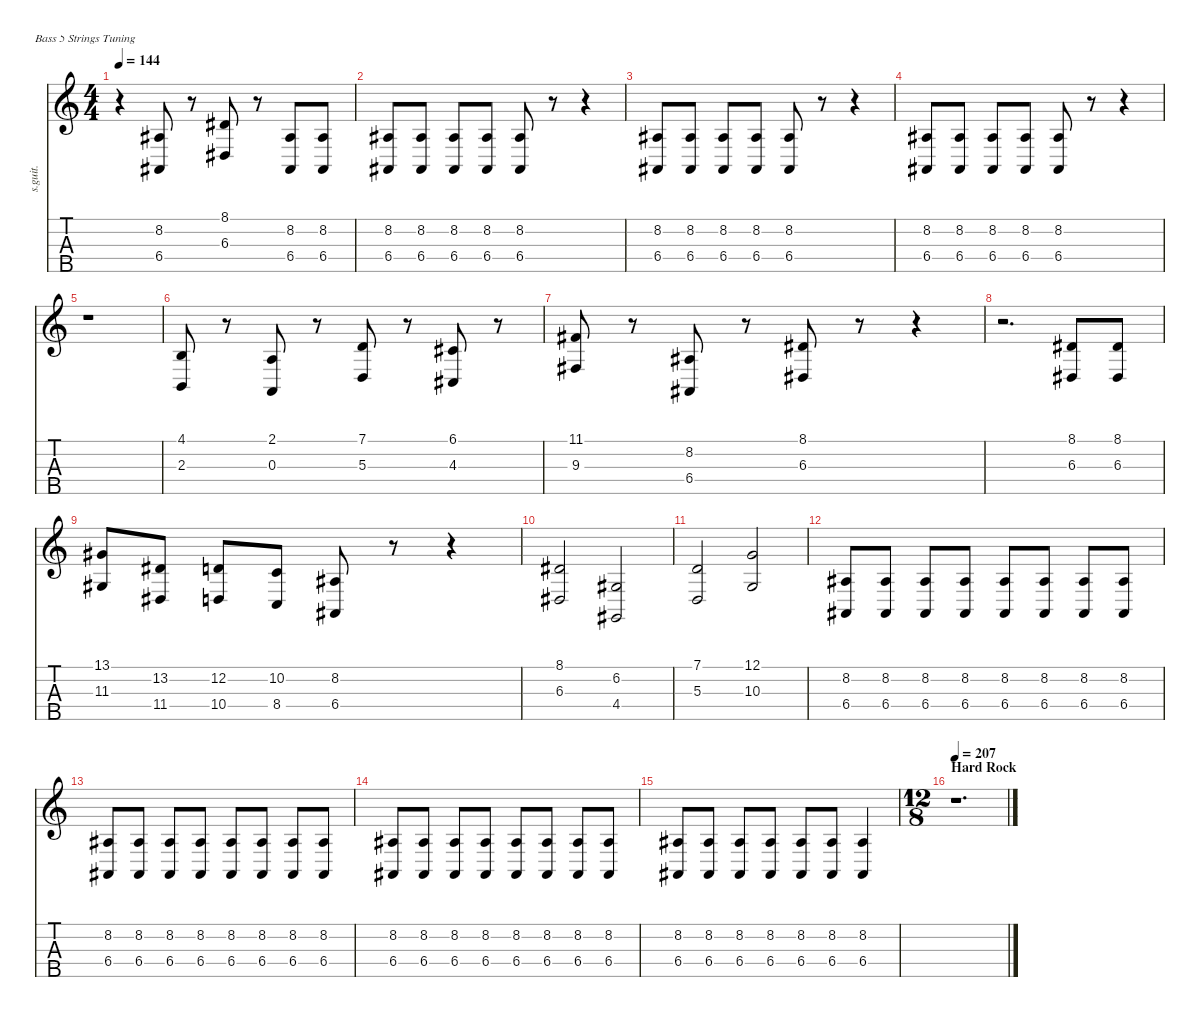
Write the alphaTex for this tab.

\defaultSystemsLayout 4
\hideDynamics
\bracketExtendMode nobrackets
\track ("Freddie | Piano RH" "s.guit.") {instrument brightacousticpiano}
\staff {score tabs}
\tuning (G2 D2 A1 E1 B0)
\displaytranspose 12
\ts (4 4)
\tempo 144
\clef g2
\ks c
r.4{dy f} (8.2{acc #} 6.4{acc #}).8{lyrics (0 "") lyrics (1 "") lyrics (2 "") lyrics (3 "") lyrics (4 "")} r.8 (8.1{acc #} 6.3{acc #}).8{lyrics (0 "") lyrics (1 "") lyrics (2 "") lyrics (3 "") lyrics (4 "")} r.8 (8.2{acc #} 6.4{acc #}).8{lyrics (0 "") lyrics (1 "") lyrics (2 "") lyrics (3 "") lyrics (4 "")} (8.2{acc #} 6.4{acc #}).8{lyrics (0 "") lyrics (1 "") lyrics (2 "") lyrics (3 "") lyrics (4 "")} |
(8.2{acc #} 6.4{acc #}).8{lyrics (0 "") lyrics (1 "") lyrics (2 "") lyrics (3 "") lyrics (4 "")} (8.2{acc #} 6.4{acc #}).8{lyrics (0 "") lyrics (1 "") lyrics (2 "") lyrics (3 "") lyrics (4 "")} (8.2{acc #} 6.4{acc #}).8{lyrics (0 "") lyrics (1 "") lyrics (2 "") lyrics (3 "") lyrics (4 "")} (8.2{acc #} 6.4{acc #}).8{lyrics (0 "") lyrics (1 "") lyrics (2 "") lyrics (3 "") lyrics (4 "")} (8.2{acc #} 6.4{acc #}).8{lyrics (0 "") lyrics (1 "") lyrics (2 "") lyrics (3 "") lyrics (4 "")} r.8 r.4 |
(8.2{acc #} 6.4{acc #}).8{lyrics (0 "") lyrics (1 "") lyrics (2 "") lyrics (3 "") lyrics (4 "")} (8.2{acc #} 6.4{acc #}).8{lyrics (0 "") lyrics (1 "") lyrics (2 "") lyrics (3 "") lyrics (4 "")} (8.2{acc #} 6.4{acc #}).8{lyrics (0 "") lyrics (1 "") lyrics (2 "") lyrics (3 "") lyrics (4 "")} (8.2{acc #} 6.4{acc #}).8{lyrics (0 "") lyrics (1 "") lyrics (2 "") lyrics (3 "") lyrics (4 "")} (8.2{acc #} 6.4{acc #}).8{lyrics (0 "") lyrics (1 "") lyrics (2 "") lyrics (3 "") lyrics (4 "")} r.8 r.4 |
(8.2{acc #} 6.4{acc #}).8{lyrics (0 "") lyrics (1 "") lyrics (2 "") lyrics (3 "") lyrics (4 "")} (8.2{acc #} 6.4{acc #}).8{lyrics (0 "") lyrics (1 "") lyrics (2 "") lyrics (3 "") lyrics (4 "")} (8.2{acc #} 6.4{acc #}).8{lyrics (0 "") lyrics (1 "") lyrics (2 "") lyrics (3 "") lyrics (4 "")} (8.2{acc #} 6.4{acc #}).8{lyrics (0 "") lyrics (1 "") lyrics (2 "") lyrics (3 "") lyrics (4 "")} (8.2{acc #} 6.4{acc #}).8{lyrics (0 "") lyrics (1 "") lyrics (2 "") lyrics (3 "") lyrics (4 "")} r.8 r.4 |
r.1 |
(4.1 2.3).8{lyrics (0 "") lyrics (1 "") lyrics (2 "") lyrics (3 "") lyrics (4 "")} r.8 (2.1 0.3).8{lyrics (0 "") lyrics (1 "") lyrics (2 "") lyrics (3 "") lyrics (4 "")} r.8 (7.1 5.3).8{lyrics (0 "") lyrics (1 "") lyrics (2 "") lyrics (3 "") lyrics (4 "")} r.8 (6.1{acc #} 4.3{acc #}).8{lyrics (0 "") lyrics (1 "") lyrics (2 "") lyrics (3 "") lyrics (4 "")} r.8 |
(11.1{acc #} 9.3{acc #}).8{lyrics (0 "") lyrics (1 "") lyrics (2 "") lyrics (3 "") lyrics (4 "")} r.8 (8.2{acc #} 6.4{acc #}).8{lyrics (0 "") lyrics (1 "") lyrics (2 "") lyrics (3 "") lyrics (4 "")} r.8 (8.1{acc #} 6.3{acc #}).8{lyrics (0 "") lyrics (1 "") lyrics (2 "") lyrics (3 "") lyrics (4 "")} r.8 r.4 |
r.2{d} (8.1{acc #} 6.3{acc #}).8{lyrics (0 "") lyrics (1 "") lyrics (2 "") lyrics (3 "") lyrics (4 "")} (8.1{acc #} 6.3{acc #}).8{lyrics (0 "") lyrics (1 "") lyrics (2 "") lyrics (3 "") lyrics (4 "")} |
(13.1{acc #} 11.3{acc #}).8{lyrics (0 "") lyrics (1 "") lyrics (2 "") lyrics (3 "") lyrics (4 "")} (13.2{acc #} 11.4{acc #}).8{lyrics (0 "") lyrics (1 "") lyrics (2 "") lyrics (3 "") lyrics (4 "")} (12.2 10.4).8{lyrics (0 "") lyrics (1 "") lyrics (2 "") lyrics (3 "") lyrics (4 "")} (10.2 8.4).8{lyrics (0 "") lyrics (1 "") lyrics (2 "") lyrics (3 "") lyrics (4 "")} (8.2{acc #} 6.4{acc #}).8{lyrics (0 "") lyrics (1 "") lyrics (2 "") lyrics (3 "") lyrics (4 "")} r.8 r.4 |
(8.1{acc #} 6.3{acc #}).2{lyrics (0 "") lyrics (1 "") lyrics (2 "") lyrics (3 "") lyrics (4 "")} (6.2{acc #} 4.4{acc #}).2{lyrics (0 "") lyrics (1 "") lyrics (2 "") lyrics (3 "") lyrics (4 "")} |
(7.1 5.3).2{lyrics (0 "") lyrics (1 "") lyrics (2 "") lyrics (3 "") lyrics (4 "")} (12.1 10.3).2{lyrics (0 "") lyrics (1 "") lyrics (2 "") lyrics (3 "") lyrics (4 "")} |
(8.2{acc #} 6.4{acc #}).8{lyrics (0 "") lyrics (1 "") lyrics (2 "") lyrics (3 "") lyrics (4 "")} (8.2{acc #} 6.4{acc #}).8{lyrics (0 "") lyrics (1 "") lyrics (2 "") lyrics (3 "") lyrics (4 "")} (8.2{acc #} 6.4{acc #}).8{lyrics (0 "") lyrics (1 "") lyrics (2 "") lyrics (3 "") lyrics (4 "")} (8.2{acc #} 6.4{acc #}).8{lyrics (0 "") lyrics (1 "") lyrics (2 "") lyrics (3 "") lyrics (4 "")} (8.2{acc #} 6.4{acc #}).8{lyrics (0 "") lyrics (1 "") lyrics (2 "") lyrics (3 "") lyrics (4 "")} (8.2{acc #} 6.4{acc #}).8{lyrics (0 "") lyrics (1 "") lyrics (2 "") lyrics (3 "") lyrics (4 "")} (8.2{acc #} 6.4{acc #}).8{lyrics (0 "") lyrics (1 "") lyrics (2 "") lyrics (3 "") lyrics (4 "")} (8.2{acc #} 6.4{acc #}).8{lyrics (0 "") lyrics (1 "") lyrics (2 "") lyrics (3 "") lyrics (4 "")} |
(8.2{acc #} 6.4{acc #}).8{lyrics (0 "") lyrics (1 "") lyrics (2 "") lyrics (3 "") lyrics (4 "")} (8.2{acc #} 6.4{acc #}).8{lyrics (0 "") lyrics (1 "") lyrics (2 "") lyrics (3 "") lyrics (4 "")} (8.2{acc #} 6.4{acc #}).8{lyrics (0 "") lyrics (1 "") lyrics (2 "") lyrics (3 "") lyrics (4 "")} (8.2{acc #} 6.4{acc #}).8{lyrics (0 "") lyrics (1 "") lyrics (2 "") lyrics (3 "") lyrics (4 "")} (8.2{acc #} 6.4{acc #}).8{lyrics (0 "") lyrics (1 "") lyrics (2 "") lyrics (3 "") lyrics (4 "")} (8.2{acc #} 6.4{acc #}).8{lyrics (0 "") lyrics (1 "") lyrics (2 "") lyrics (3 "") lyrics (4 "")} (8.2{acc #} 6.4{acc #}).8{lyrics (0 "") lyrics (1 "") lyrics (2 "") lyrics (3 "") lyrics (4 "")} (8.2{acc #} 6.4{acc #}).8{lyrics (0 "") lyrics (1 "") lyrics (2 "") lyrics (3 "") lyrics (4 "")} |
(8.2{acc #} 6.4{acc #}).8{lyrics (0 "") lyrics (1 "") lyrics (2 "") lyrics (3 "") lyrics (4 "")} (8.2{acc #} 6.4{acc #}).8{lyrics (0 "") lyrics (1 "") lyrics (2 "") lyrics (3 "") lyrics (4 "")} (8.2{acc #} 6.4{acc #}).8{lyrics (0 "") lyrics (1 "") lyrics (2 "") lyrics (3 "") lyrics (4 "")} (8.2{acc #} 6.4{acc #}).8{lyrics (0 "") lyrics (1 "") lyrics (2 "") lyrics (3 "") lyrics (4 "")} (8.2{acc #} 6.4{acc #}).8{lyrics (0 "") lyrics (1 "") lyrics (2 "") lyrics (3 "") lyrics (4 "")} (8.2{acc #} 6.4{acc #}).8{lyrics (0 "") lyrics (1 "") lyrics (2 "") lyrics (3 "") lyrics (4 "")} (8.2{acc #} 6.4{acc #}).8{lyrics (0 "") lyrics (1 "") lyrics (2 "") lyrics (3 "") lyrics (4 "")} (8.2{acc #} 6.4{acc #}).8{lyrics (0 "") lyrics (1 "") lyrics (2 "") lyrics (3 "") lyrics (4 "")} |
(8.2{acc #} 6.4{acc #}).8{lyrics (0 "") lyrics (1 "") lyrics (2 "") lyrics (3 "") lyrics (4 "")} (8.2{acc #} 6.4{acc #}).8{lyrics (0 "") lyrics (1 "") lyrics (2 "") lyrics (3 "") lyrics (4 "")} (8.2{acc #} 6.4{acc #}).8{lyrics (0 "") lyrics (1 "") lyrics (2 "") lyrics (3 "") lyrics (4 "")} (8.2{acc #} 6.4{acc #}).8{lyrics (0 "") lyrics (1 "") lyrics (2 "") lyrics (3 "") lyrics (4 "")} (8.2{acc #} 6.4{acc #}).8{lyrics (0 "") lyrics (1 "") lyrics (2 "") lyrics (3 "") lyrics (4 "")} (8.2{acc #} 6.4{acc #}).8{lyrics (0 "") lyrics (1 "") lyrics (2 "") lyrics (3 "") lyrics (4 "")} (8.2{acc #} 6.4{acc #}).4{lyrics (0 "") lyrics (1 "") lyrics (2 "") lyrics (3 "") lyrics (4 "")} |
\ts (12 8)
\beaming (8 2 2 2 2)
\section ("" "Hard Rock")
\tempo 207
r.1{d}
